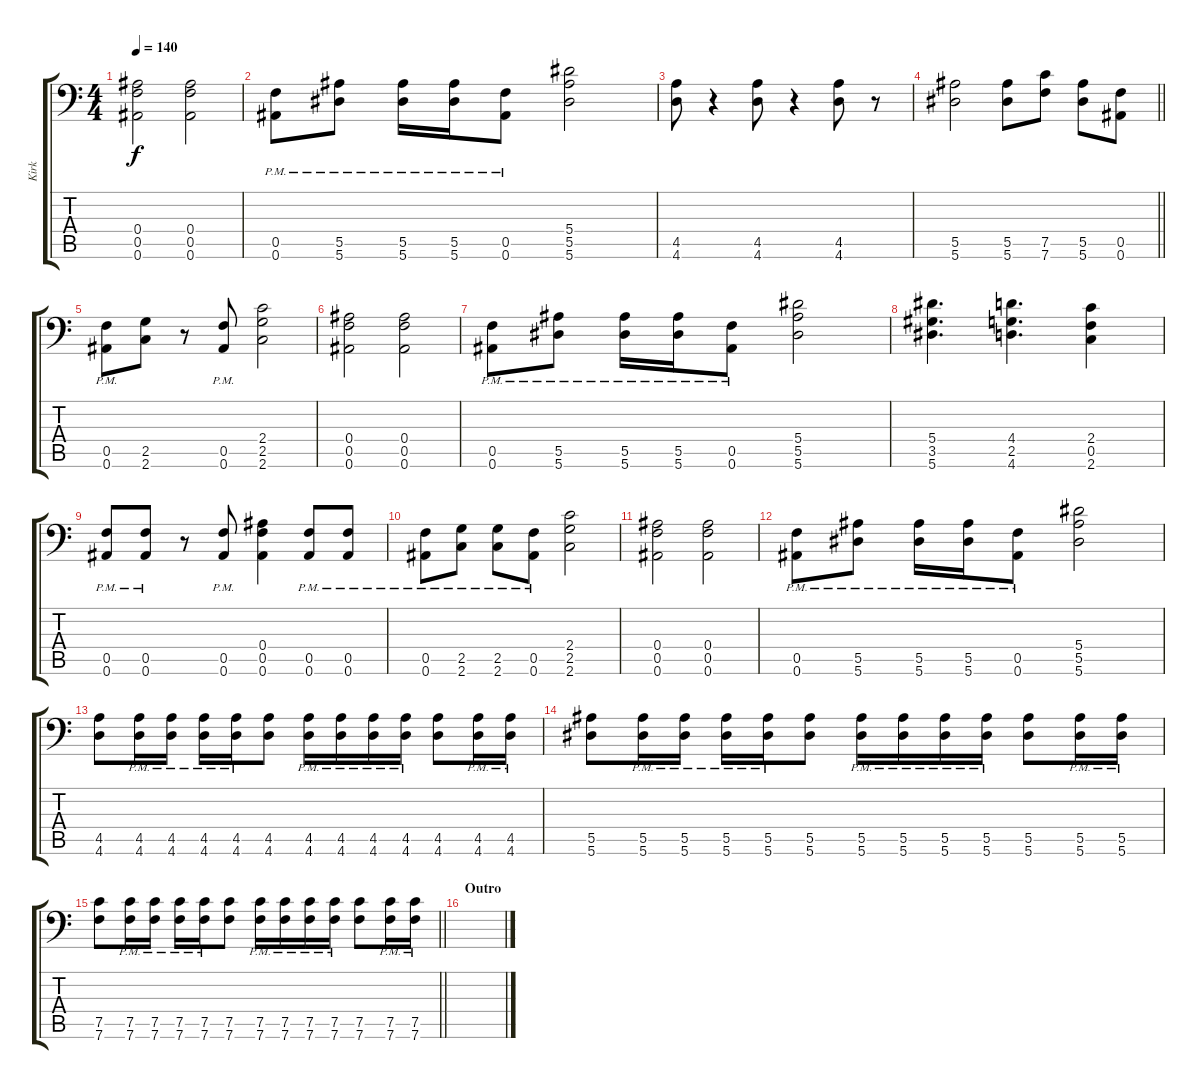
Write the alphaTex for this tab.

\track ("Kirk" "Kirk") {instrument distortionguitar}
\staff {score tabs}
\tuning (C4 G3 Eb3 Bb2 F2 Bb1) {hide}
\ts (4 4)
\tempo 140
\clef f4
\ks c
(0.4 0.5 0.6).2{dy f} (0.4 0.5 0.6).2 |
(0.5{pm} 0.6{pm}).8 (5.5{pm} 5.6{pm}).8 (5.5{pm} 5.6{pm}).16 (5.5{pm} 5.6{pm}).16 (0.5{pm} 0.6{pm}).8 (5.4 5.5 5.6).2 |
(4.5 4.6).8 r.4 (4.5 4.6).8 r.4 (4.5 4.6).8 r.8 |
\barLineRight lightlight
(5.5 5.6).2 (5.5 5.6).8 (7.5 7.6).8 (5.5 5.6).8 (0.5 0.6).8 |
\section ("" "")
(0.5{pm} 0.6{pm}).8 (2.5 2.6).8 r.8 (0.5{pm} 0.6{pm}).8 (2.4 2.5 2.6).2 |
(0.4 0.5 0.6).2 (0.4 0.5 0.6).2 |
(0.5{pm} 0.6{pm}).8 (5.5{pm} 5.6{pm}).8 (5.5{pm} 5.6{pm}).16 (5.5{pm} 5.6{pm}).16 (0.5{pm} 0.6{pm}).8 (5.4 5.5 5.6).2 |
(5.4 3.5 5.6).4{d} (4.4 2.5 4.6).4{d} (2.4 0.5 2.6).4 |
(0.5{pm} 0.6{pm}).8 (0.5{pm} 0.6{pm}).8 r.8 (0.5{pm} 0.6{pm}).8 (0.4 0.5 0.6).4 (0.5{pm} 0.6{pm}).8 (0.5{pm} 0.6{pm}).8 |
(0.5{pm} 0.6{pm}).8 (2.5{pm} 2.6{pm}).8 (2.5{pm} 2.6{pm}).8 (0.5{pm} 0.6{pm}).8 (2.4 2.5 2.6).2 |
(0.4 0.5 0.6).2 (0.4 0.5 0.6).2 |
(0.5{pm} 0.6{pm}).8 (5.5{pm} 5.6{pm}).8 (5.5{pm} 5.6{pm}).16 (5.5{pm} 5.6{pm}).16 (0.5{pm} 0.6{pm}).8 (5.4 5.5 5.6).2 |
(4.5 4.6).8 (4.5{pm} 4.6{pm}).16 (4.5{pm} 4.6{pm}).16 (4.5{pm} 4.6{pm}).16 (4.5{pm} 4.6{pm}).16 (4.5 4.6).8 (4.5{pm} 4.6{pm}).16 (4.5{pm} 4.6{pm}).16 (4.5{pm} 4.6{pm}).16 (4.5{pm} 4.6{pm}).16 (4.5 4.6).8 (4.5{pm} 4.6{pm}).16 (4.5{pm} 4.6{pm}).16 |
(5.5 5.6).8 (5.5{pm} 5.6{pm}).16 (5.5{pm} 5.6{pm}).16 (5.5{pm} 5.6{pm}).16 (5.5{pm} 5.6{pm}).16 (5.5 5.6).8 (5.5{pm} 5.6{pm}).16 (5.5{pm} 5.6{pm}).16 (5.5{pm} 5.6{pm}).16 (5.5{pm} 5.6{pm}).16 (5.5 5.6).8 (5.5{pm} 5.6{pm}).16 (5.5{pm} 5.6{pm}).16 |
\barLineRight lightlight
(7.5 7.6).8 (7.5{pm} 7.6{pm}).16 (7.5{pm} 7.6{pm}).16 (7.5{pm} 7.6{pm}).16 (7.5{pm} 7.6{pm}).16 (7.5 7.6).8 (7.5{pm} 7.6{pm}).16 (7.5{pm} 7.6{pm}).16 (7.5{pm} 7.6{pm}).16 (7.5{pm} 7.6{pm}).16 (7.5 7.6).8 (7.5{pm} 7.6{pm}).16 (7.5{pm} 7.6{pm}).16 |
\section ("" "Outro")
